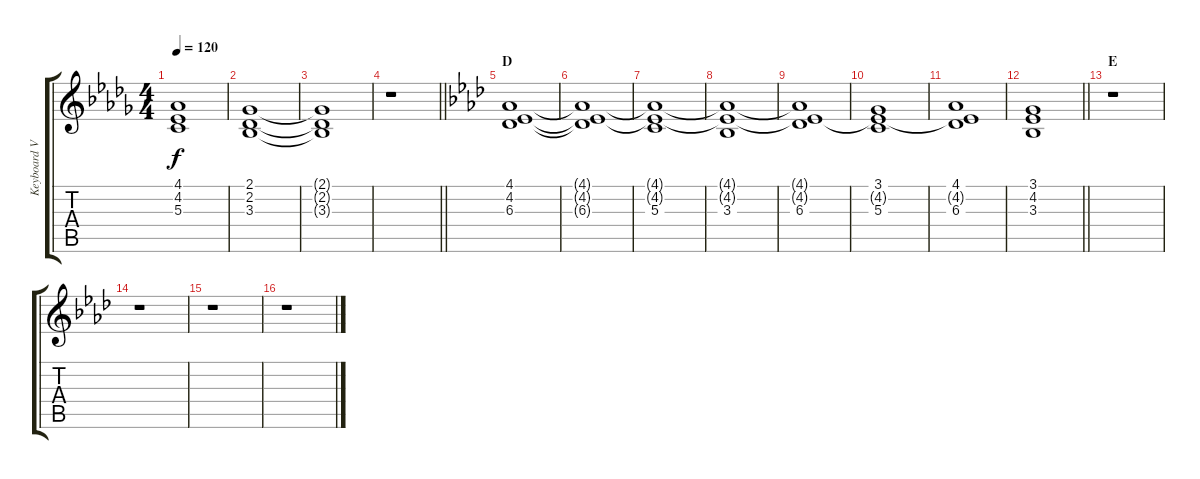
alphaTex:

\track ("Keyboard V" "Keyboard V") {instrument pad2warm}
\staff {score tabs}
\tuning (E4 B3 G3 D3 A2 E2) {hide}
\ts (4 4)
\tempo 120
\clef g2
\ks db
(4.1{t} 4.2{t} 5.3{t}).1{dy f} |
(2.1 2.2 3.3).1 |
(2.1{t} 2.2{t} 3.3{t}).1 |
\barLineRight lightlight
r.1 |
\section ("" "D")
\ks ab
(4.1 4.2 6.3).1 |
(4.1{t} 4.2{t} 6.3{t}).1 |
(4.1{t} 4.2{t} 5.3).1 |
(4.1{t} 4.2{t} 3.3).1 |
(4.1{t} 4.2{t} 6.3).1 |
(3.1 4.2{t} 5.3).1 |
(4.1 4.2{t} 6.3).1 |
\barLineRight lightlight
(3.1 4.2 3.3).1 |
\section ("" "E")
r.1 |
r.1 |
r.1 |
r.1
